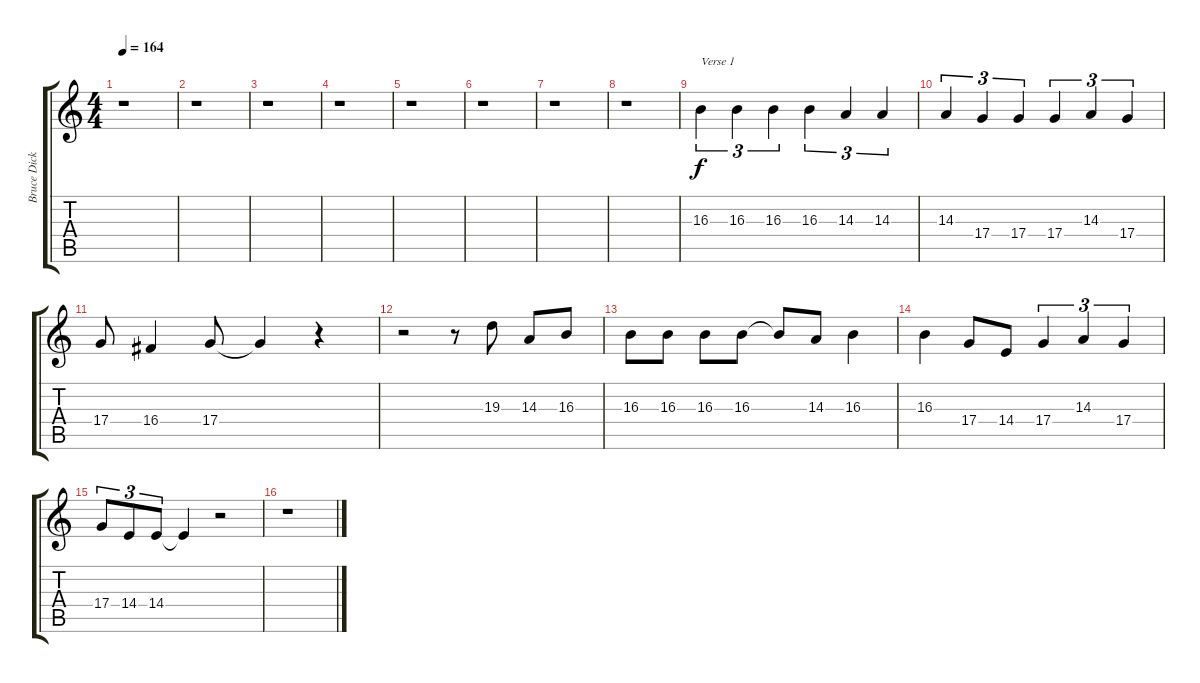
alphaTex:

\track ("Bruce Dickinson (Voice)" "Bruce Dick") {instrument cello}
\staff {score tabs}
\tuning (E4 B3 G3 D3 A2 E2) {hide}
\ts (4 4)
\tempo 164
\clef g2
\ks c
r.1{dy f} |
r.1 |
r.1 |
r.1 |
r.1 |
r.1 |
r.1 |
r.1 |
16.3.4{tu (3 2) txt "Verse 1"} 16.3.4{tu (3 2)} 16.3.4{tu (3 2)} 16.3.4{tu (3 2)} 14.3.4{tu (3 2)} 14.3.4{tu (3 2)} |
14.3.4{tu (3 2)} 17.4.4{tu (3 2)} 17.4.4{tu (3 2)} 17.4.4{tu (3 2)} 14.3.4{tu (3 2)} 17.4.4{tu (3 2)} |
17.4.8 16.4.4 17.4.8 17.4{t}.4 r.4 |
r.2 r.8 19.3.8 14.3.8 16.3.8 |
16.3.8 16.3.8 16.3.8 16.3.8 16.3{t}.8 14.3.8 16.3.4 |
16.3.4 17.4.8 14.4.8 17.4.4{tu (3 2)} 14.3.4{tu (3 2)} 17.4.4{tu (3 2)} |
17.4.8{tu (3 2)} 14.4.8{tu (3 2)} 14.4.8{tu (3 2)} 14.4{t}.4 r.2 |
r.1
